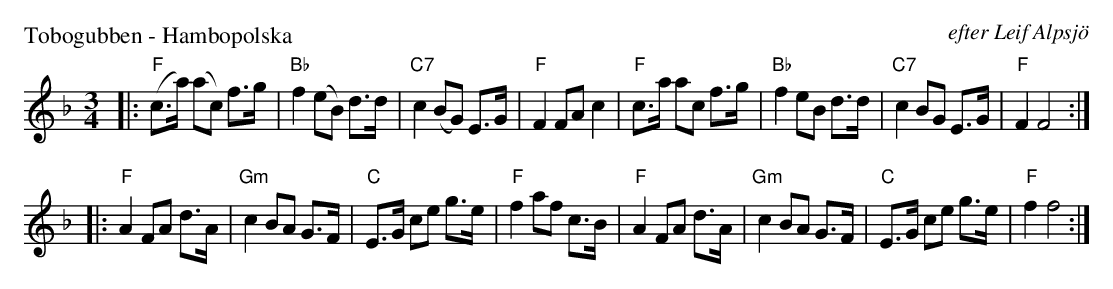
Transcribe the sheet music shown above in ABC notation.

X:1
P: Tobogubben - Hambopolska
O: efter Leif Alpsj\"o
M: 3/4
L: 1/8
K: F
|: "F"(c>a) (ac) f>g | "Bb"f2 (eB) d>d | "C7"c2 (BG) E>G | "F"F2 FA c2 \
|  "F"c>a ac f>g | "Bb"f2 eB d>d | "C7"c2 BG E>G | "F"F2 F4 :|
|: "F"A2 FA d>A | "Gm"c2 BA G>F | "C"E>G ce g>e | "F"f2 af c>B \
|  "F"A2 FA d>A | "Gm"c2 BA G>F | "C"E>G ce g>e | "F"f2 f4 :|
